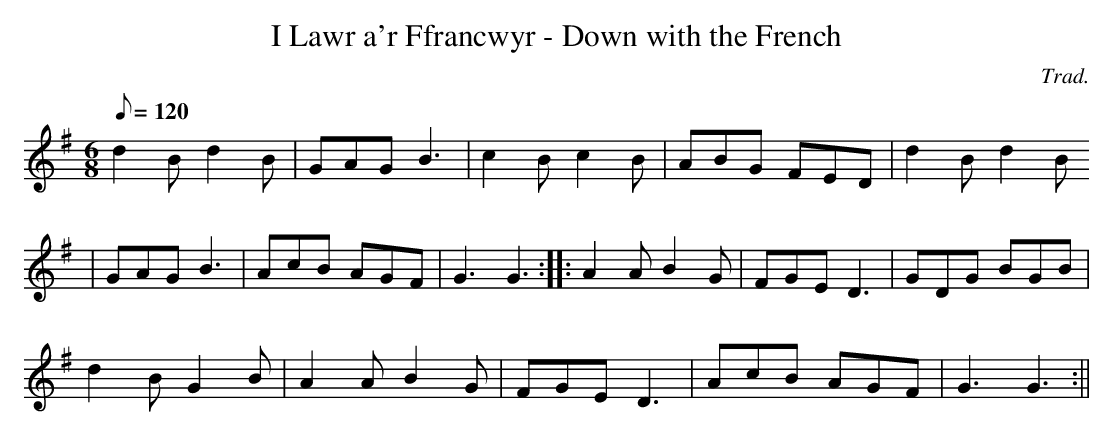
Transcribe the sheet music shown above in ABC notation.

X:1
T:I Lawr a'r Ffrancwyr - Down with the French
M:6/8
L:1/8
Q:120
C:Trad.
K:G
d2 B d2 B | GAG B3 | c2 B c2 B | ABG FED | d2 B d2 B
|
GAG B3|AcB AGF|G3 G3:||:A2 A B2 G|FGE D3|GDG BGB|
d2 B G2 B | A2 A B2 G | FGE D3 | AcB AGF | G3 G3 :||
